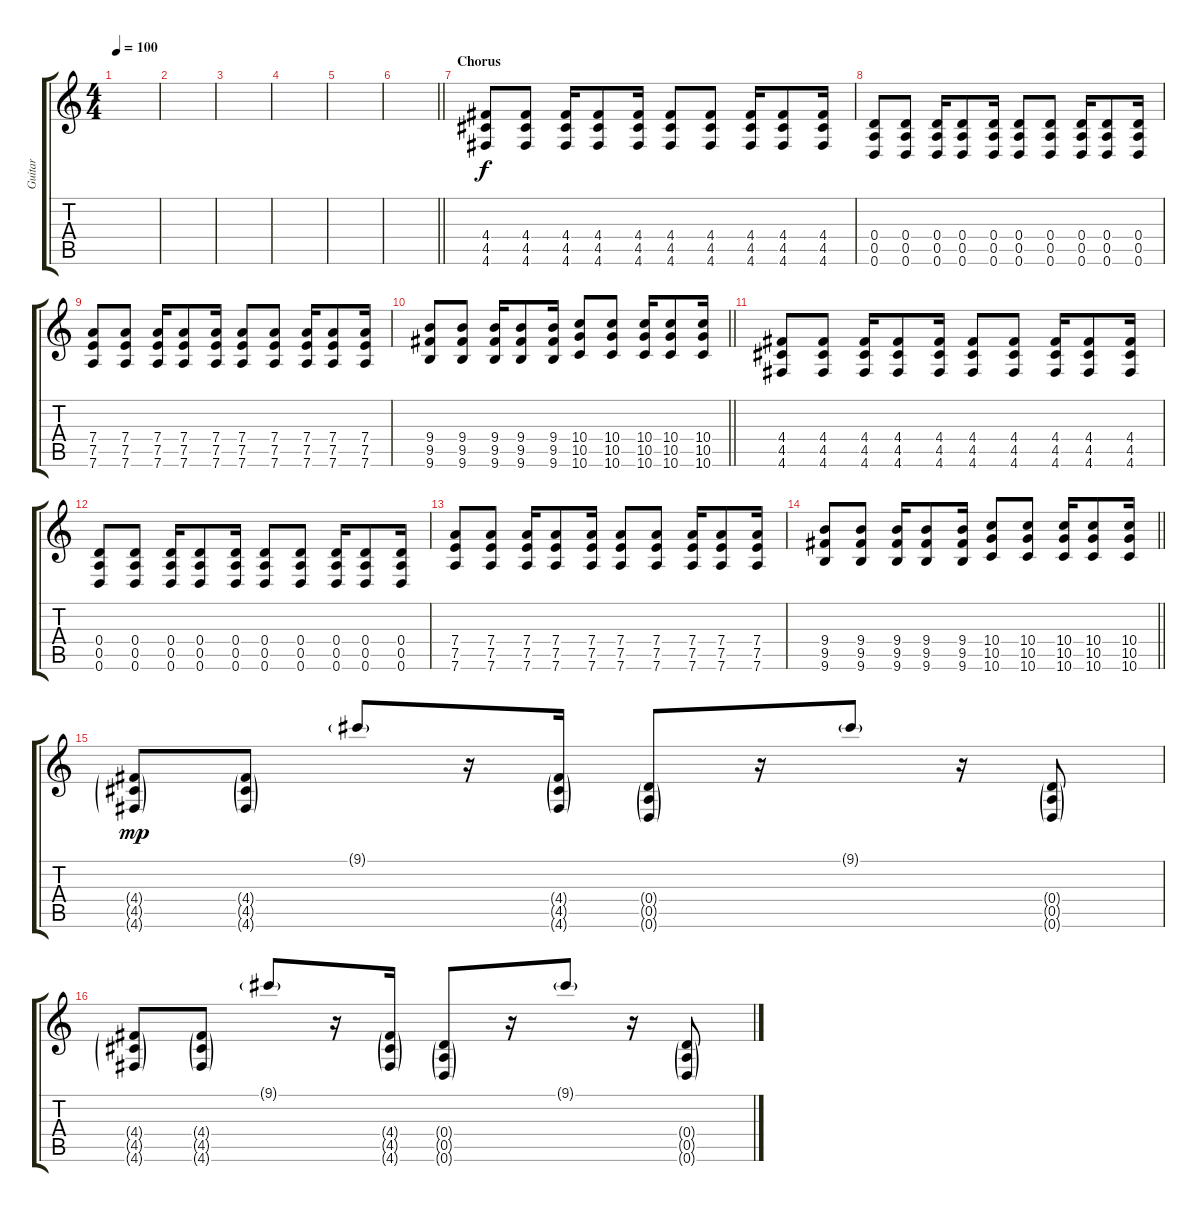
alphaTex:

\track ("Guitar" "Guitar") {instrument distortionguitar}
\staff {score tabs}
\tuning (E4 B3 G3 D3 A2 D2) {hide}
\ts (4 4)
\tempo 100
\clef g2
\ks c
|
|
|
|
|
\barLineRight lightlight
|
\section ("" "Chorus")
(4.4 4.5 4.6).8 (4.4 4.5 4.6).8 (4.4 4.5 4.6).16 (4.4 4.5 4.6).8 (4.4 4.5 4.6).16 (4.4 4.5 4.6).8 (4.4 4.5 4.6).8 (4.4 4.5 4.6).16 (4.4 4.5 4.6).8 (4.4 4.5 4.6).16 |
(0.4 0.5 0.6).8 (0.4 0.5 0.6).8 (0.4 0.5 0.6).16 (0.4 0.5 0.6).8 (0.4 0.5 0.6).16 (0.4 0.5 0.6).8 (0.4 0.5 0.6).8 (0.4 0.5 0.6).16 (0.4 0.5 0.6).8 (0.4 0.5 0.6).16 |
(7.4 7.5 7.6).8 (7.4 7.5 7.6).8 (7.4 7.5 7.6).16 (7.4 7.5 7.6).8 (7.4 7.5 7.6).16 (7.4 7.5 7.6).8 (7.4 7.5 7.6).8 (7.4 7.5 7.6).16 (7.4 7.5 7.6).8 (7.4 7.5 7.6).16 |
\barLineRight lightlight
(9.4 9.5 9.6).8 (9.4 9.5 9.6).8 (9.4 9.5 9.6).16 (9.4 9.5 9.6).8 (9.4 9.5 9.6).16 (10.4 10.5 10.6).8 (10.4 10.5 10.6).8 (10.4 10.5 10.6).16 (10.4 10.5 10.6).8 (10.4 10.5 10.6).16 |
(4.4 4.5 4.6).8 (4.4 4.5 4.6).8 (4.4 4.5 4.6).16 (4.4 4.5 4.6).8 (4.4 4.5 4.6).16 (4.4 4.5 4.6).8 (4.4 4.5 4.6).8 (4.4 4.5 4.6).16 (4.4 4.5 4.6).8 (4.4 4.5 4.6).16 |
(0.4 0.5 0.6).8 (0.4 0.5 0.6).8 (0.4 0.5 0.6).16 (0.4 0.5 0.6).8 (0.4 0.5 0.6).16 (0.4 0.5 0.6).8 (0.4 0.5 0.6).8 (0.4 0.5 0.6).16 (0.4 0.5 0.6).8 (0.4 0.5 0.6).16 |
(7.4 7.5 7.6).8 (7.4 7.5 7.6).8 (7.4 7.5 7.6).16 (7.4 7.5 7.6).8 (7.4 7.5 7.6).16 (7.4 7.5 7.6).8 (7.4 7.5 7.6).8 (7.4 7.5 7.6).16 (7.4 7.5 7.6).8 (7.4 7.5 7.6).16 |
\barLineRight lightlight
(9.4 9.5 9.6).8 (9.4 9.5 9.6).8 (9.4 9.5 9.6).16 (9.4 9.5 9.6).8 (9.4 9.5 9.6).16 (10.4 10.5 10.6).8 (10.4 10.5 10.6).8 (10.4 10.5 10.6).16 (10.4 10.5 10.6).8 (10.4 10.5 10.6).16 |
(4.4{g} 4.5{g} 4.6{g}).8{dy mp} (4.4{g} 4.5{g} 4.6{g}).8 9.1{g}.8 r.16 (4.4{g} 4.5{g} 4.6{g}).16 (0.4{g} 0.5{g} 0.6{g}).8 r.16 9.1{g}.8 r.16 (0.4{g} 0.5{g} 0.6{g}).8 |
(4.4{g} 4.5{g} 4.6{g}).8 (4.4{g} 4.5{g} 4.6{g}).8 9.1{g}.8 r.16 (4.4{g} 4.5{g} 4.6{g}).16 (0.4{g} 0.5{g} 0.6{g}).8 r.16 9.1{g}.8 r.16 (0.4{g} 0.5{g} 0.6{g}).8
